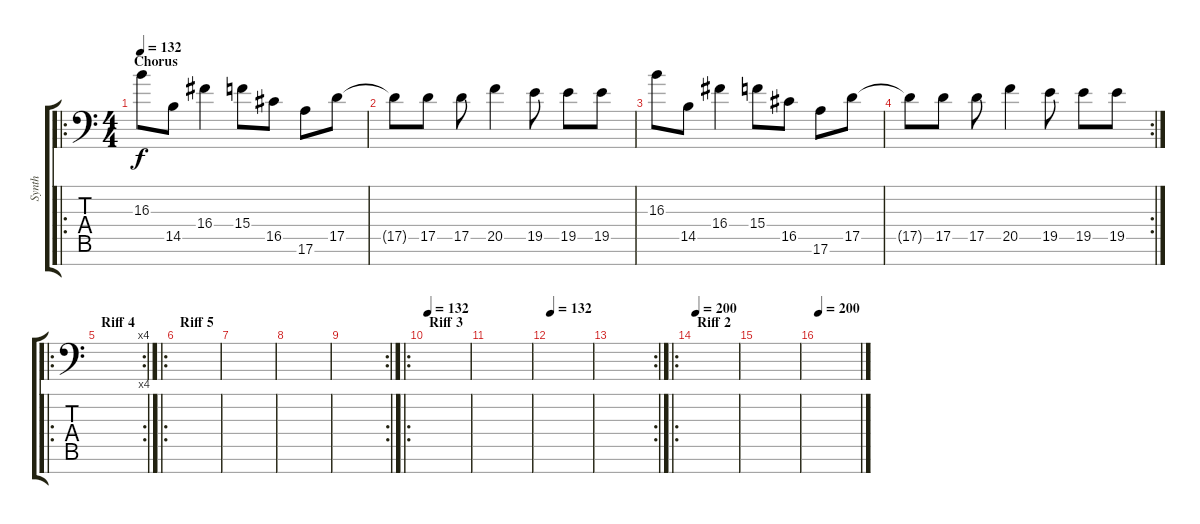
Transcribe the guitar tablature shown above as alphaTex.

\track ("Synth" "Synth") {instrument lead2sawtooth}
\staff {score tabs}
\tuning (E4 B3 G3 D3 A2 E2 C-1) {hide}
\ro
\ts (4 4)
\section ("" "Chorus")
\tempo 132
\clef f4
\ks c
16.3.8{dy f} 14.5.8 16.4.4 15.4.8 16.5.8 17.6.8 17.5.8 |
17.5{t}.8 17.5.8 17.5.8 20.5.4 19.5.8 19.5.8 19.5.8 |
16.3.8 14.5.8 16.4.4 15.4.8 16.5.8 17.6.8 17.5.8 |
\rc 2
17.5{t}.8 17.5.8 17.5.8 20.5.4 19.5.8 19.5.8 19.5.8 |
\ro
\rc 4
\section ("" "Riff 4")
|
\ro
\section ("" "Riff 5")
|
|
|
\rc 2
|
\ro
\section ("" "Riff 3")
\tempo 132
|
|
\tempo 132
|
\rc 2
|
\ro
\section ("" "Riff 2")
\tempo 200
|
|
\tempo 200
